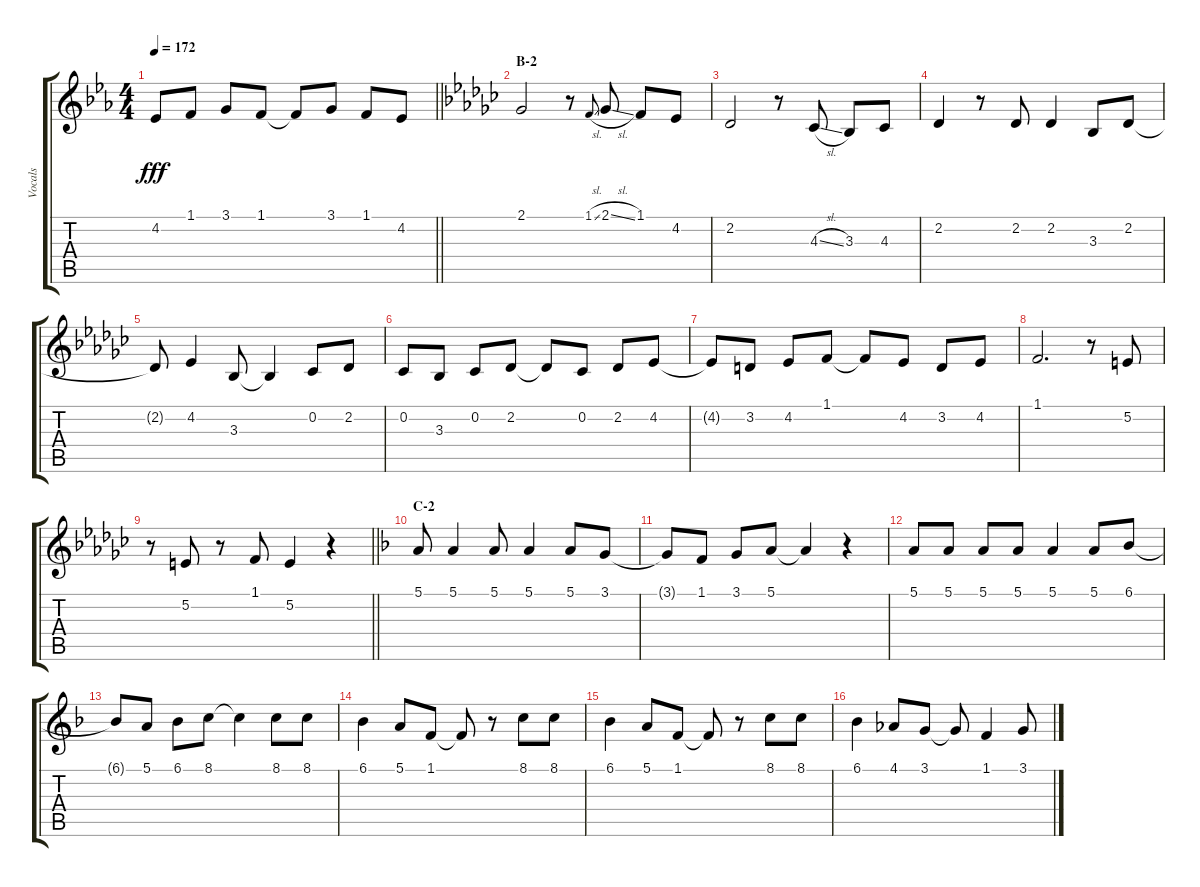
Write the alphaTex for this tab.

\track ("Vocals" "Vocals") {instrument voiceoohs}
\staff {score tabs}
\tuning (E4 B3 G3 D3 A2 E2) {hide}
\ts (4 4)
\tempo 172
\clef g2
\barLineRight lightlight
\ks eb
4.2.8{dy fff} 1.1.8 3.1.8 1.1.8 1.1{t}.8 3.1.8 1.1.8 4.2.8 |
\section ("" "B-2")
\ks gb
2.1.2 r.8 1.1{sl}.8{gr onbeat} 2.1{sl}.8 1.1.8 4.2.8 |
2.2.2 r.8 4.3{sl}.8 3.3.8 4.3.8 |
2.2.4 r.8 2.2.8 2.2.4 3.3.8 2.2.8 |
2.2{t}.8 4.2.4 3.3.8 3.3{t}.4 0.2.8 2.2.8 |
0.2.8 3.3.8 0.2.8 2.2.8 2.2{t}.8 0.2.8 2.2.8 4.2.8 |
4.2{t}.8 3.2.8 4.2.8 1.1.8 1.1{t}.8 4.2.8 3.2.8 4.2.8 |
1.1.2{d} r.8 5.2.8 |
\barLineRight lightlight
r.8 5.2.8 r.8 1.1.8 5.2.4 r.4 |
\section ("" "C-2")
\ks f
5.1.8 5.1.4 5.1.8 5.1.4 5.1.8 3.1.8 |
3.1{t}.8 1.1.8 3.1.8 5.1.8 5.1{t}.4 r.4 |
5.1.8 5.1.8 5.1.8 5.1.8 5.1.4 5.1.8 6.1.8 |
6.1{t}.8 5.1.8 6.1.8 8.1.8 8.1{t}.4 8.1.8 8.1.8 |
6.1.4 5.1.8 1.1.8 1.1{t}.8 r.8 8.1.8 8.1.8 |
6.1.4 5.1.8 1.1.8 1.1{t}.8 r.8 8.1.8 8.1.8 |
6.1.4 4.1.8 3.1.8 3.1{t}.8 1.1.4 3.1.8
